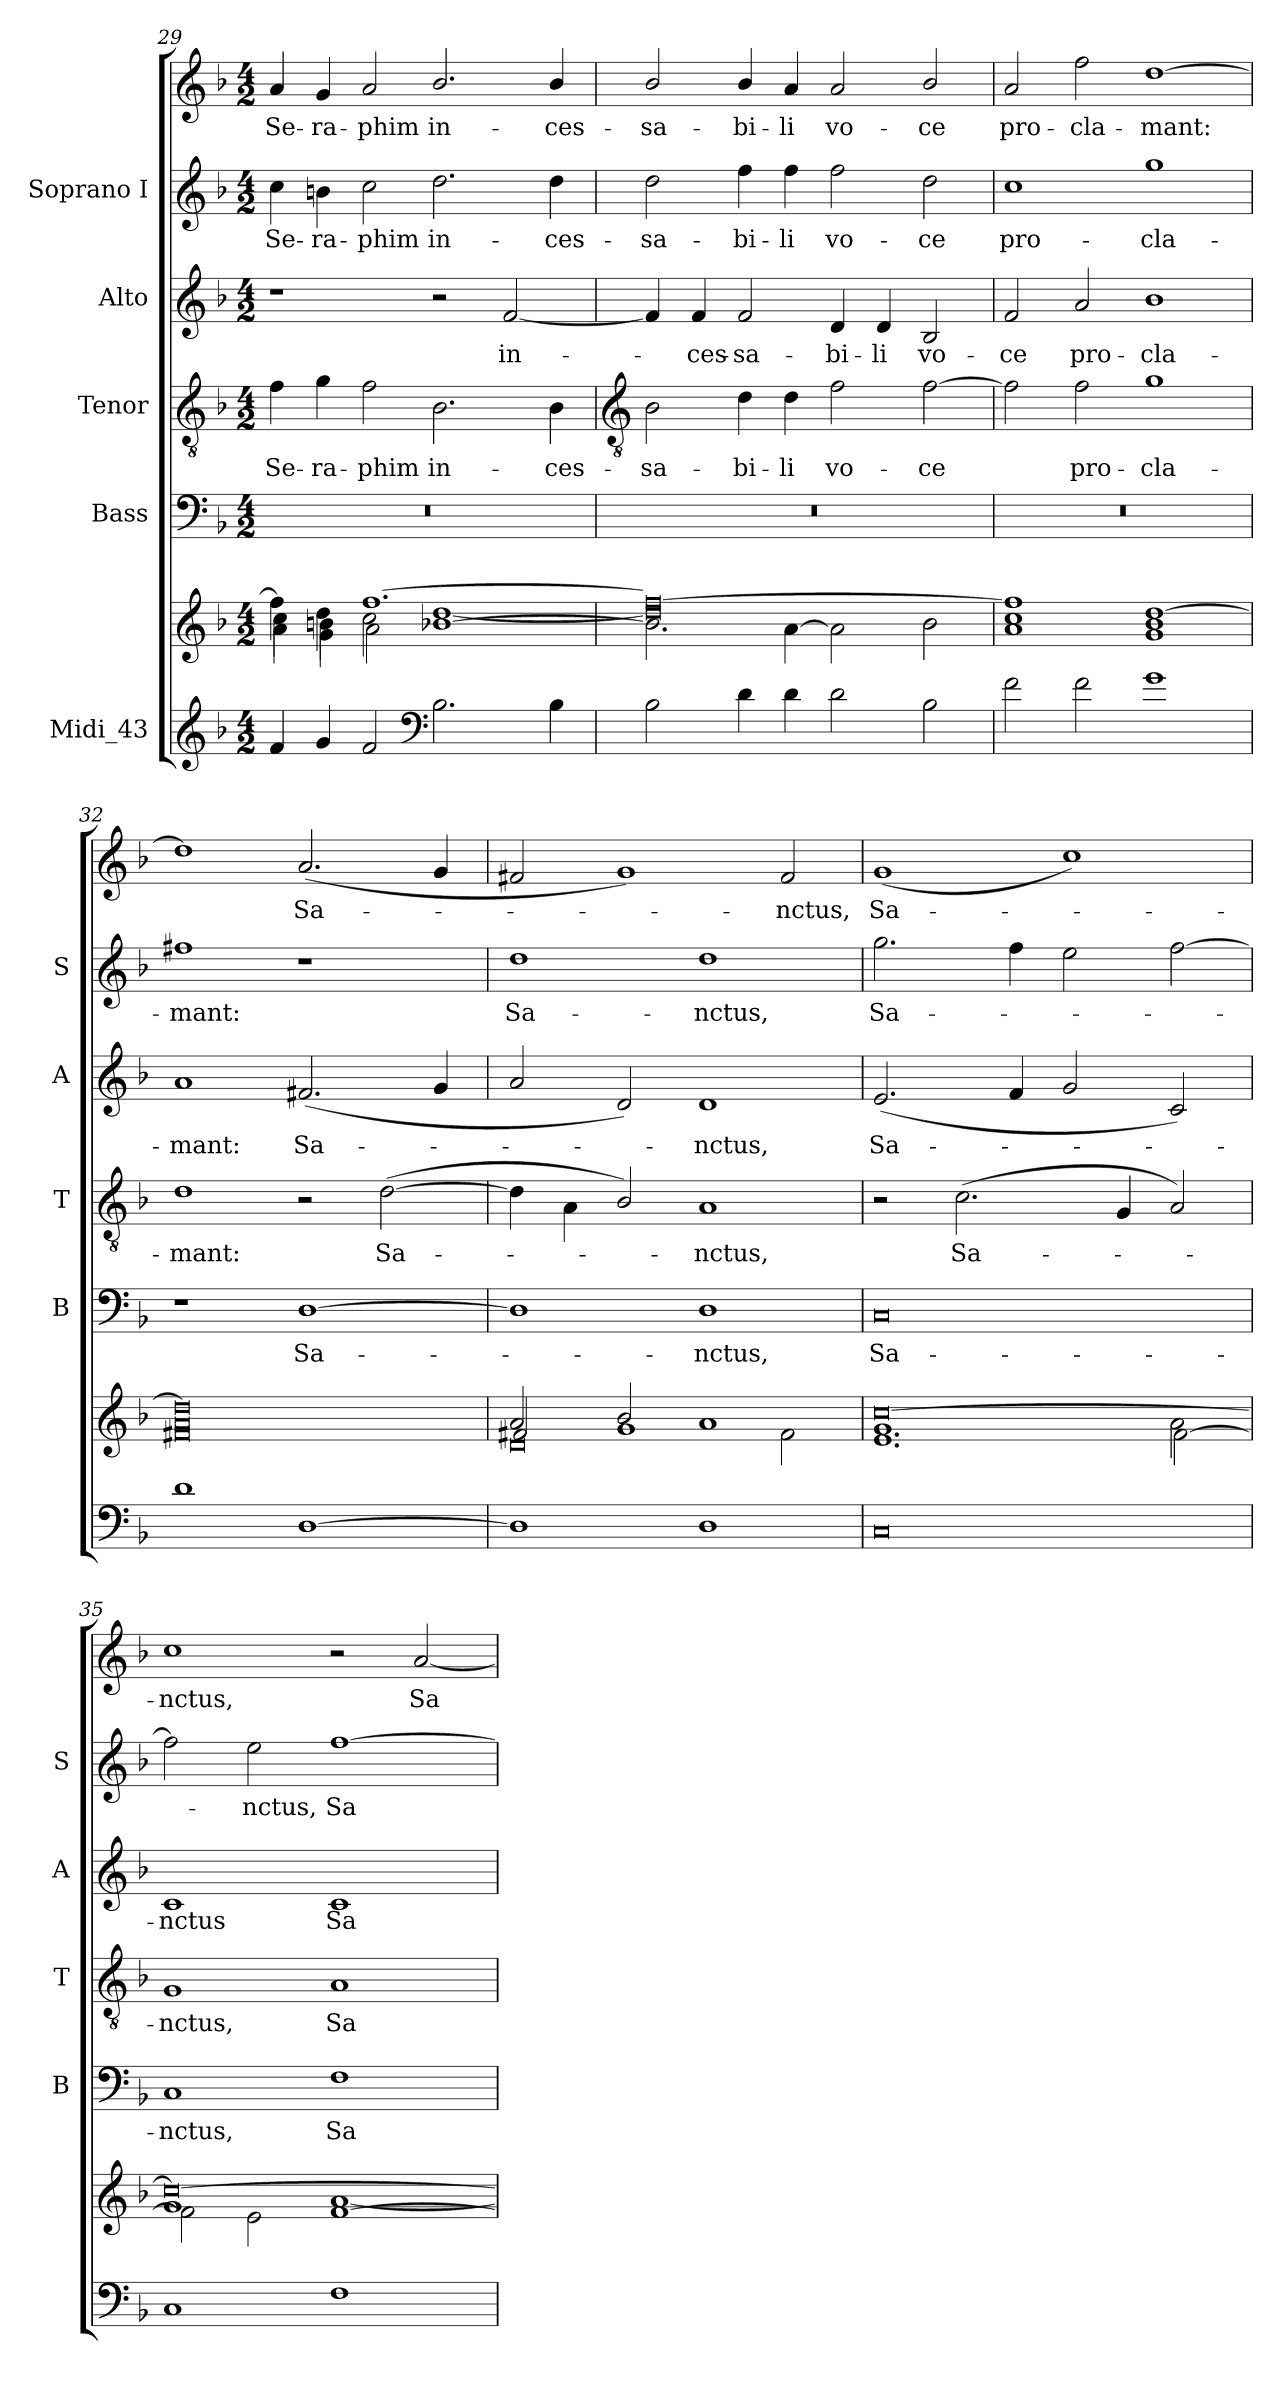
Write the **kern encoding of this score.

**kern	**kern	**kern	**text	**kern	**text	**kern	**text	**kern	**text	**kern	**text
*part5	*part5	*part4	*part4	*part3	*part3	*part2	*part2	*part1	*part1	*part1	*part1
*staff7	*staff6	*staff5	*staff5	*staff4	*staff4	*staff3	*staff3	*staff2	*staff2	*staff1	*staff1
*I"Midi_43	*	*I"Bass	*	*I"Tenor	*	*I"Alto	*	*I"Soprano I	*	*	*
*	*	*I'B	*	*I'T	*	*I'A	*	*I'S	*	*	*
*clefG2	*clefG2	*clefF4	*	*clefGv2	*	*clefG2	*	*clefG2	*	*clefG2	*
*k[b-]	*k[b-]	*k[b-]	*	*k[b-]	*	*k[b-]	*	*k[b-]	*	*k[b-]	*
*F:	*F:	*F:	*	*F:	*	*F:	*	*F:	*	*F:	*
*M4/2	*M4/2	*M4/2	*	*M4/2	*	*M4/2	*	*M4/2	*	*M4/2	*
=29	=29	=29	=29	=29	=29	=29	=29	=29	=29	=29	=29
*	*^	*	*	*	*	*	*	*	*	*	*
*	*	*^	*	*	*	*	*	*	*	*	*	*
!	!	!	!	!	!	!	!LO:LY:b	!	!	!	!LO:LY:b	!	!LO:LY:b
4f	4ff\]	4cc\	4a\	0r	.	4f	Se-	1r	.	4cc	-Se-	4a	Se-
!	!	!	!	!	!	!	!LO:LY:b	!	!	!	!LO:LY:b	!	!LO:LY:b
4g	4dd\	4bn\	4g\	.	.	4g	-ra-	.	.	4bn	-ra-	4g	-ra-
!	!	!	!	!	!	!	!LO:LY:b	!	!	!	!LO:LY:b	!	!LO:LY:b
2f	[1.ff/	2cc\	2a\	.	.	2f	-phim	.	.	2cc	-phim	2a	-phim
*clefF4	*	*	*	*	*	*	*	*	*	*	*	*	*
!	!	!	!	!	!	!	!LO:LY:b	!	!	!	!LO:LY:b	!	!LO:LY:b
2.B-	.	[1dd\	[1b-\	.	.	2.B-	in-	2r	.	2.dd	in-	2.b-/	in-
!	!	!	!	!	!	!	!	!	!LO:LY:b	!	!	!	!
.	.	.	.	.	.	.	.	[2f	in-	.	.	.	.
!	!	!	!	!	!	!	!LO:LY:b	!	!	!	!LO:LY:b	!	!LO:LY:b
4B-	.	.	.	.	.	4B-	-ces-	.	.	4dd	-ces-	4b-/	-ces-
!!LO:LB:g=z
=30	=30	=30	=30	=30	=30	=30	=30	=30	=30	=30	=30	=30	=30
*	*	*	*	*	*	*clefGv2	*	*	*	*	*	*	*
!	!	!	!	!	!	!	!LO:LY:b	!	!	!	!LO:LY:b	!	!LO:LY:b
2B-	0ff/_	0dd\]	2.b-\]	0r	.	2B-	-sa-	4f]	.	2dd	sa-	2b-/	-sa-
!	!	!	!	!	!	!	!	!	!LO:LY:b	!	!	!	!
.	.	.	.	.	.	.	.	4f	ces-	.	.	.	.
!	!	!	!	!	!	!	!LO:LY:b	!	!LO:LY:b	!	!LO:LY:b	!	!LO:LY:b
4d	.	.	.	.	.	4d	-bi-	2f	-sa-	4ff	-bi-	4b-/	-bi-
!	!	!	!	!	!	!	!LO:LY:b	!	!	!	!LO:LY:b	!	!LO:LY:b
4d	.	.	[4a\	.	.	4d	-li	.	.	4ff	-li	4a	-li
!	!	!	!	!	!	!	!LO:LY:b	!	!LO:LY:b	!	!LO:LY:b	!	!LO:LY:b
2d	.	.	2a\]	.	.	2f	vo-	4d	-bi-	2ff	vo-	2a	vo-
!	!	!	!	!	!	!	!	!	!LO:LY:b	!	!	!	!
.	.	.	.	.	.	.	.	4d	-li	.	.	.	.
!	!	!	!	!	!	!	!LO:LY:b	!	!LO:LY:b	!	!LO:LY:b	!	!LO:LY:b
2B-	.	.	2b-\	.	.	[2f	-ce	2B-	vo-	2dd	-ce	2b-/	-ce
=31	=31	=31	=31	=31	=31	=31	=31	=31	=31	=31	=31	=31	=31
!	!	!	!	!	!	!	!	!	!LO:LY:b	!	!LO:LY:b	!	!LO:LY:b
2f	1ff/]	1cc\	1a\	0r	.	2f]	.	2f	-ce	1cc	pro-	2a	pro-
!	!	!	!	!	!	!	!LO:LY:b	!	!LO:LY:b	!	!	!	!LO:LY:b
2f	.	.	.	.	.	2f	pro-	2a	pro-	.	.	2ff	-cla-
!	!	!	!	!	!	!	!LO:LY:b	!	!LO:LY:b	!	!LO:LY:b	!	!LO:LY:b
1g	[1dd/	1b-\	1g\	.	.	1g	-cla-	1b-	-cla-	1gg	-cla-	[1dd	-mant:
=32	=32	=32	=32	=32	=32	=32	=32	=32	=32	=32	=32	=32	=32
!	!	!	!	!	!	!	!LO:LY:b	!	!LO:LY:b	!	!LO:LY:b	!	!
1d	0dd/]	0a\	0f#X\	1r	.	1d	-mant:	1a	-mant:	1ff#X	mant:	1dd]	.
!	!	!	!	!	!LO:LY:b	!	!	!	!LO:LY:b	!	!	!	!LO:LY:b
[1D	.	.	.	[1D	Sa-	2r	.	(<2.f#X	Sa-	1r	.	(<2.a	-Sa-
!	!	!	!	!	!	!	!LO:LY:b	!	!	!	!	!	!
.	.	.	.	.	.	(>[2d	Sa-	.	.	.	.	.	.
.	.	.	.	.	.	.	.	4g	.	.	.	4g	.
=33	=33	=33	=33	=33	=33	=33	=33	=33	=33	=33	=33	=33	=33
!	!	!	!	!	!	!	!	!	!	!	!LO:LY:b	!	!
1D]	2a/	2f#X/	0d\	1D]	.	4d]	.	2a	.	1dd	Sa-	2f#X	.
.	.	.	.	.	.	4A\	.	.	.	.	.	.	.
.	2b-/	1g\	.	.	.	2B-/)	.	2d)	.	.	.	1g)	.
!	!	!	!	!	!LO:LY:b	!	!LO:LY:b	!	!LO:LY:b	!	!LO:LY:b	!	!
1D	1a/	.	.	1D	nctus,	1A	nctus,	1d	nctus,	1dd	-nctus,	.	.
!	!	!	!	!	!	!	!	!	!	!	!	!	!LO:LY:b
.	.	2f#\	.	.	.	.	.	.	.	.	.	2f#	nctus,
=34	=34	=34	=34	=34	=34	=34	=34	=34	=34	=34	=34	=34	=34
!	!	!	!	!	!LO:LY:b	!	!	!	!LO:LY:b	!	!LO:LY:b	!	!LO:LY:b
0C	[0cc/	1.g\	1.e\	0C	Sa-	2r	.	(<2.e	Sa-	2.gg	Sa-	(<1g	Sa-
!	!	!	!	!	!	!	!LO:LY:b	!	!	!	!	!	!
.	.	.	.	.	.	(<2.c	Sa-	.	.	.	.	.	.
.	.	.	.	.	.	.	.	4f	.	4ff	.	.	.
.	.	.	.	.	.	.	.	2g	.	2ee	.	1cc/)	.
.	.	.	.	.	.	4G	.	.	.	.	.	.	.
.	.	2a\	[2f\	.	.	2A)	.	2c)	.	[2ff	.	.	.
=35	=35	=35	=35	=35	=35	=35	=35	=35	=35	=35	=35	=35	=35
!	!	!	!	!	!LO:LY:b	!	!LO:LY:b	!	!LO:LY:b	!	!	!	!LO:LY:b
1C	0cc/_	1g\	2f\]	1C	-nctus,	1G	nctus,	1c	nctus	2ff]	.	1cc	nctus,
!	!	!	!	!	!	!	!	!	!	!	!LO:LY:b	!	!
.	.	.	2e\	.	.	.	.	.	.	2ee	nctus,	.	.
!	!	!	!	!	!LO:LY:b	!	!LO:LY:b	!	!LO:LY:b	!	!LO:LY:b	!	!
1F	.	[1a\	[1f\	1F	Sa-	1A	Sa-	1c	Sa-	[1ff	Sa-	2r	.
!	!	!	!	!	!	!	!	!	!	!	!	!	!LO:LY:b
.	.	.	.	.	.	.	.	.	.	.	.	[2a	Sa-
*	*v	*v	*v	*	*	*	*	*	*	*	*	*	*
=	=	=	=	=	=	=	=	=	=	=	=
*-	*-	*-	*-	*-	*-	*-	*-	*-	*-	*-	*-
